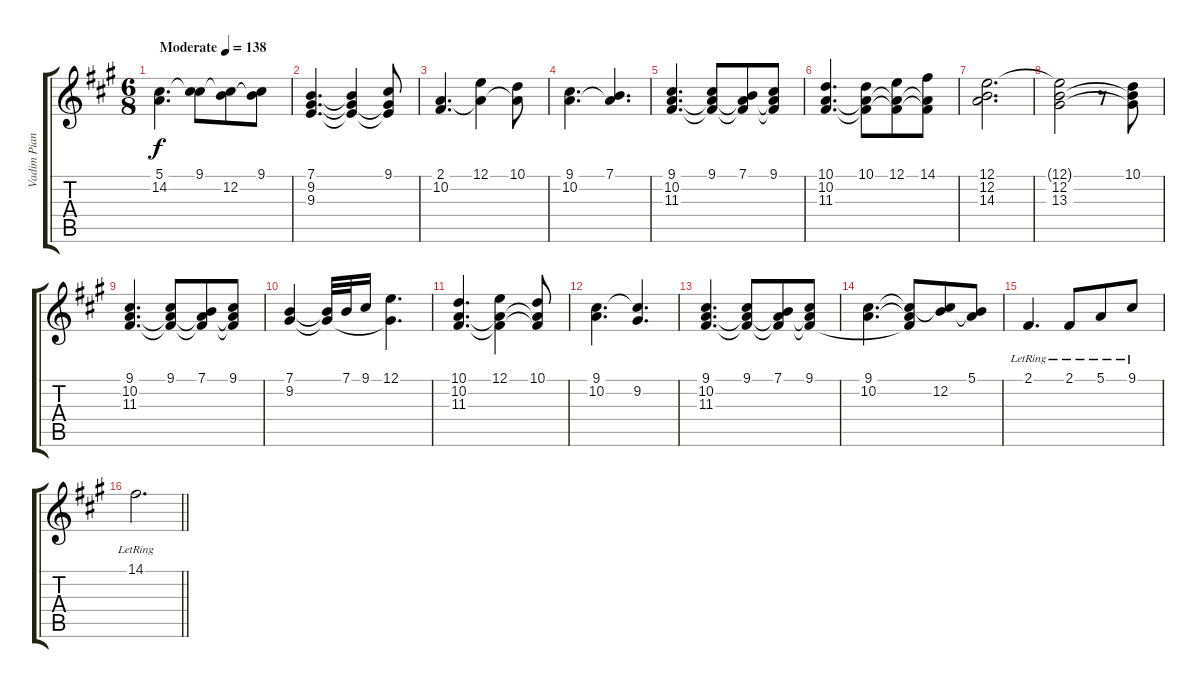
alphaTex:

\track ("Vadim Piano Treble" "Vadim Pian") {instrument acousticgrandpiano}
\staff {score tabs}
\tuning (E4 B3 G3 D3 A2 E2) {hide}
\ts (6 8)
\tempo (138 "Moderate")
\clef g2
\ks a
(5.1 14.2).4{d dy f instrument acousticgrandpiano} (9.1 14.2{t}).8 (9.1{t} 12.2).8 (9.1 12.2{t}).8 |
(7.1 9.2 9.3).4{d} (7.1{t} 9.2{t} 9.3{t}).4 (9.1 9.2{t} 9.3{t}).8 |
(2.1 10.2).4{d} (12.1 10.2{t}).4 (10.1 10.2{t}).8 |
(9.1 10.2).4{d} (7.1 10.2{t}).4{d} |
(9.1 10.2 11.3).4{d} (9.1 10.2{t} 11.3{t}).8 (7.1 10.2{t} 11.3{t}).8 (9.1 10.2{t} 11.3{t}).8 |
(10.1 10.2 11.3).4{d} (10.1 10.2{t} 11.3{t}).8 (12.1 10.2{t} 11.3{t}).8 (14.1 10.2{t} 11.3{t}).8 |
(12.1 12.2 14.3).2{d} |
(12.1{t} 12.2 13.3).2 r.8 (10.1 12.2{t} 13.3{t}).8 |
(9.1 10.2 11.3).4{d} (9.1 10.2{t} 11.3{t}).8 (7.1 10.2{t} 11.3{t}).8 (9.1 10.2{t} 11.3{t}).8 |
(7.1 9.2).4 (7.1{t} 9.2{t}).32 7.1.32 9.1.16 (12.1 9.2{t}).4{d} |
(10.1 10.2 11.3).4{d} (12.1 10.2{t} 11.3{t}).4 (10.1 10.2{t} 11.3{t}).8 |
(9.1 10.2).4{d} (9.1{t} 9.2).4{d} |
(9.1 10.2 11.3).4{d} (9.1 10.2{t} 11.3{t}).8 (7.1 10.2{t} 11.3{t}).8 (9.1 10.2{t} 11.3{t}).8 |
(9.1 10.2).4{d} (9.1{t} 10.2{t} 11.3{t}).8 (9.1{t} 12.2).8 (5.1 12.2{t}).8 |
2.1{lr}.4{d} 2.1{lr}.8 5.1{lr}.8 9.1{lr}.8 |
\barLineRight lightlight
14.1{lr}.2{d}
